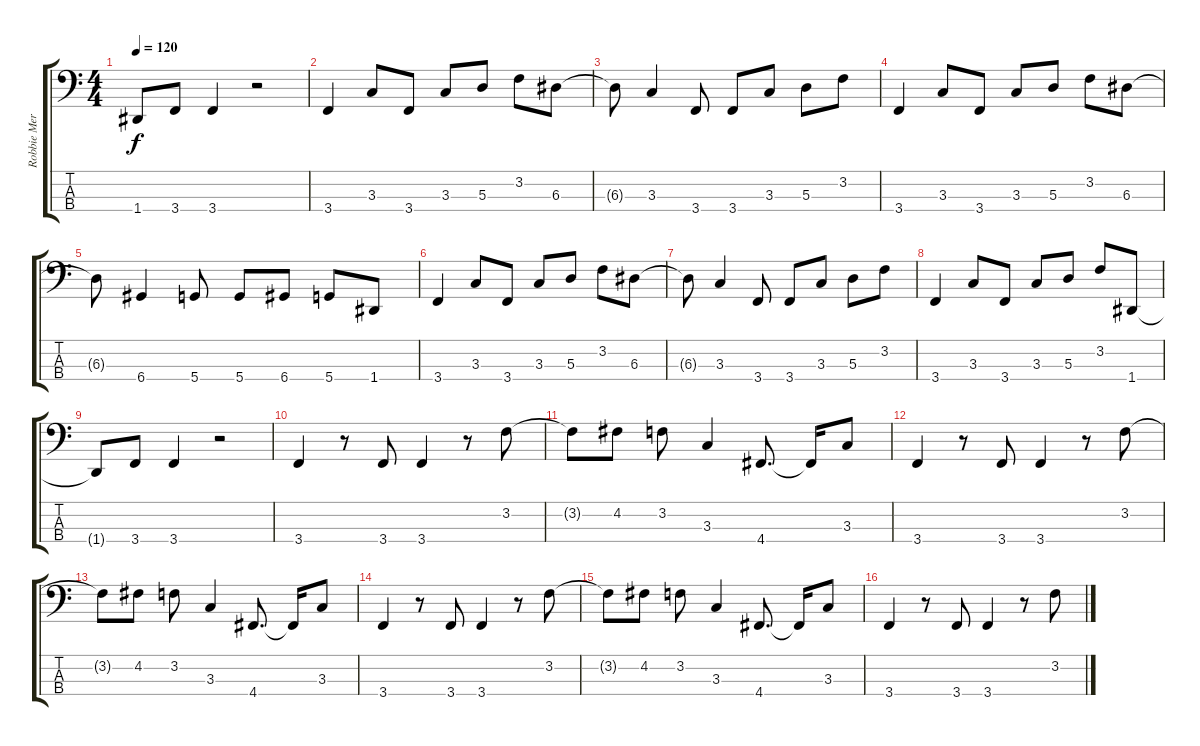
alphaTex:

\track ("Robbie Merrill [Bass]" "Robbie Mer") {instrument electricbassfinger}
\staff {score tabs}
\tuning (G2 D2 A1 D1) {hide}
\ts (4 4)
\tempo 120
\clef f4
\ks c
1.4{t}.8{dy f} 3.4.8 3.4.4 r.2 |
3.4.4 3.3.8 3.4.8 3.3.8 5.3.8 3.2.8 6.3.8 |
6.3{t}.8 3.3.4 3.4.8 3.4.8 3.3.8 5.3.8 3.2.8 |
3.4.4 3.3.8 3.4.8 3.3.8 5.3.8 3.2.8 6.3.8 |
6.3{t}.8 6.4.4 5.4.8 5.4.8 6.4.8 5.4.8 1.4.8 |
3.4.4 3.3.8 3.4.8 3.3.8 5.3.8 3.2.8 6.3.8 |
6.3{t}.8 3.3.4 3.4.8 3.4.8 3.3.8 5.3.8 3.2.8 |
3.4.4 3.3.8 3.4.8 3.3.8 5.3.8 3.2.8 1.4.8 |
1.4{t}.8 3.4.8 3.4.4 r.2 |
3.4.4 r.8 3.4.8 3.4.4 r.8 3.2.8 |
3.2{t}.8 4.2.8 3.2.8 3.3.4 4.4.8{d} 4.4{t}.16 3.3.8 |
3.4.4 r.8 3.4.8 3.4.4 r.8 3.2.8 |
3.2{t}.8 4.2.8 3.2.8 3.3.4 4.4.8{d} 4.4{t}.16 3.3.8 |
3.4.4 r.8 3.4.8 3.4.4 r.8 3.2.8 |
3.2{t}.8 4.2.8 3.2.8 3.3.4 4.4.8{d} 4.4{t}.16 3.3.8 |
3.4.4 r.8 3.4.8 3.4.4 r.8 3.2.8
